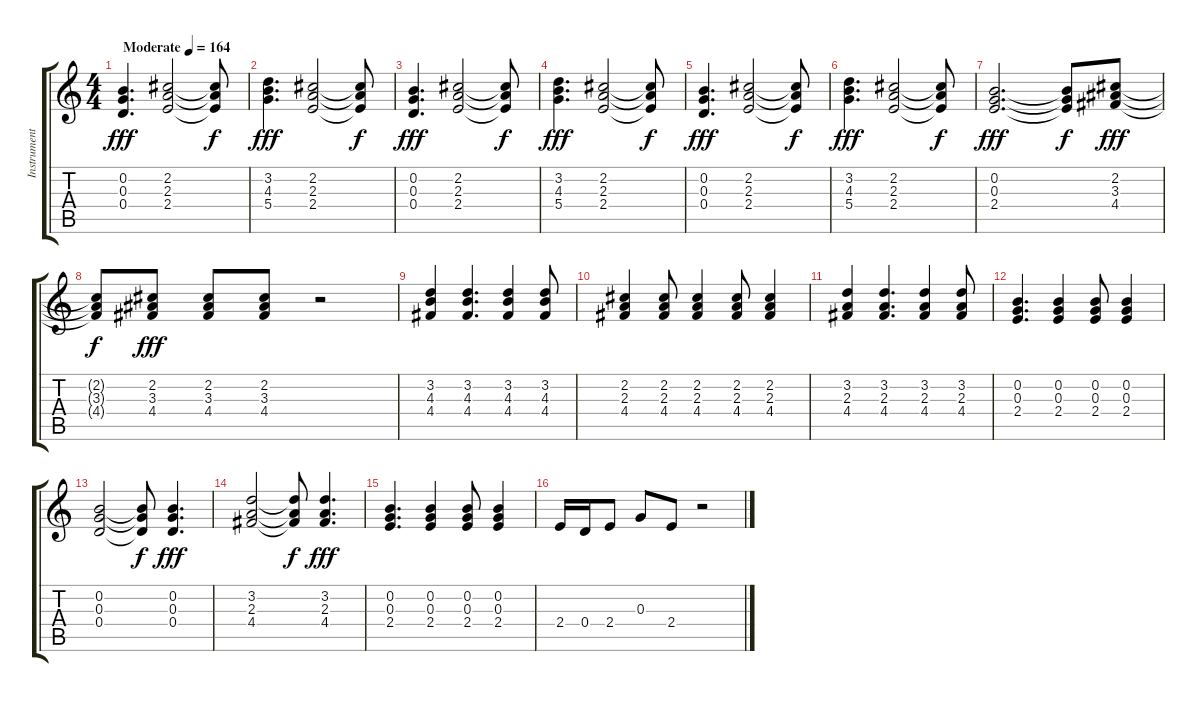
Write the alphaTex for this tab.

\track ("Instrument4" "Instrument") {instrument electricguitarmuted}
\staff {score tabs}
\tuning (E4 B3 G3 D3 A2 E2) {hide}
\ts (4 4)
\tempo (164 "Moderate")
\clef g2
\ks c
(0.2 0.3 0.4).4{d dy fff instrument electricguitarmuted} (2.2 2.3 2.4).2 (2.2{t} 2.3{t} 2.4{t}).8{dy f} |
(3.2 4.3 5.4).4{d dy fff} (2.2 2.3 2.4).2 (2.2{t} 2.3{t} 2.4{t}).8{dy f} |
(0.2 0.3 0.4).4{d dy fff} (2.2 2.3 2.4).2 (2.2{t} 2.3{t} 2.4{t}).8{dy f} |
(3.2 4.3 5.4).4{d dy fff} (2.2 2.3 2.4).2 (2.2{t} 2.3{t} 2.4{t}).8{dy f} |
(0.2 0.3 0.4).4{d dy fff} (2.2 2.3 2.4).2 (2.2{t} 2.3{t} 2.4{t}).8{dy f} |
(3.2 4.3 5.4).4{d dy fff} (2.2 2.3 2.4).2 (2.2{t} 2.3{t} 2.4{t}).8{dy f} |
(0.2 0.3 2.4).2{d dy fff} (0.2{t} 0.3{t} 2.4{t}).8{dy f} (2.2 3.3 4.4).8{dy fff} |
(2.2{t} 3.3{t} 4.4{t}).8{dy f} (2.2 3.3 4.4).8{dy fff} (2.2 3.3 4.4).8 (2.2 3.3 4.4).8 r.2 |
(3.2 4.3 4.4).4 (3.2 4.3 4.4).4{d} (3.2 4.3 4.4).4 (3.2 4.3 4.4).8 |
(2.2 2.3 4.4).4 (2.2 2.3 4.4).8 (2.2 2.3 4.4).4 (2.2 2.3 4.4).8 (2.2 2.3 4.4).4 |
(3.2 2.3 4.4).4 (3.2 2.3 4.4).4{d} (3.2 2.3 4.4).4 (3.2 2.3 4.4).8 |
(0.2 0.3 2.4).4{d} (0.2 0.3 2.4).4 (0.2 0.3 2.4).8 (0.2 0.3 2.4).4 |
(0.2 0.3 0.4).2 (0.2{t} 0.3{t} 0.4{t}).8{dy f} (0.2 0.3 0.4).4{d dy fff} |
(3.2 2.3 4.4).2 (3.2{t} 2.3{t} 4.4{t}).8{dy f} (3.2 2.3 4.4).4{d dy fff} |
(0.2 0.3 2.4).4{d} (0.2 0.3 2.4).4 (0.2 0.3 2.4).8 (0.2 0.3 2.4).4 |
2.4.16 0.4.16 2.4.8 0.3.8 2.4.8 r.2
